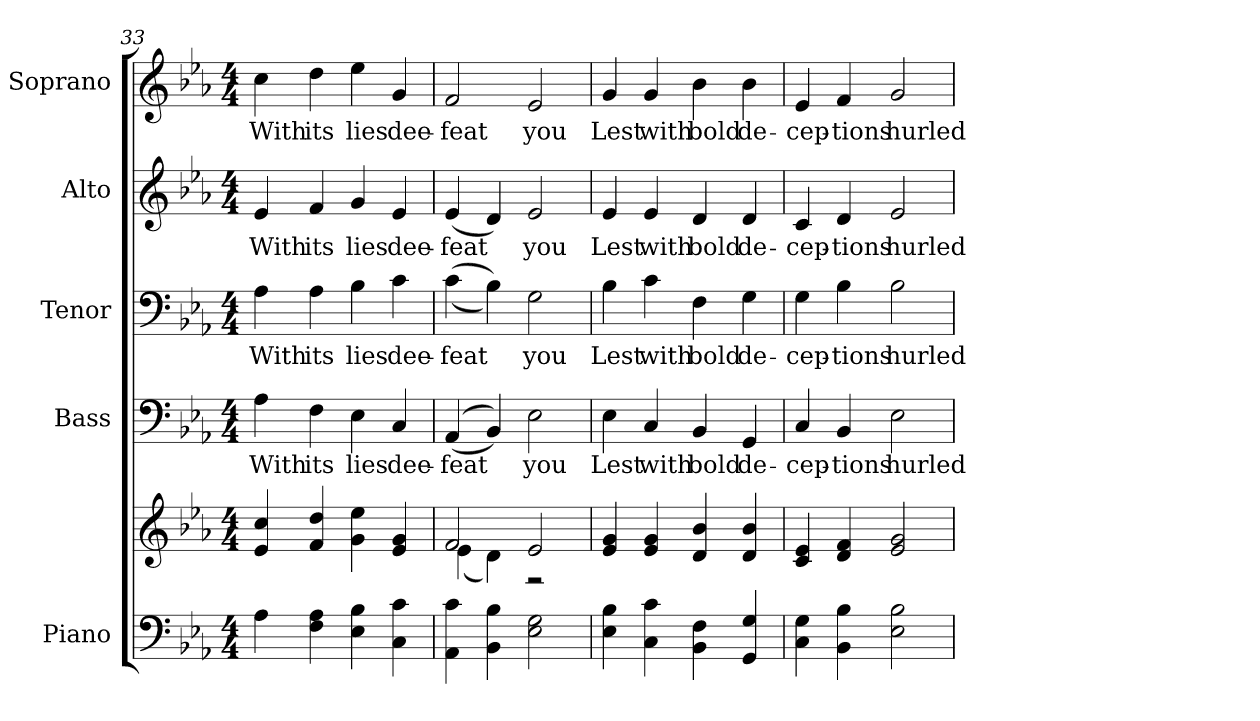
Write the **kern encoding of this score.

**kern	**kern	**kern	**text	**kern	**text	**kern	**text	**kern	**text
*part5	*part5	*part4	*part4	*part3	*part3	*part2	*part2	*part1	*part1
*staff6	*staff5	*staff4	*staff4	*staff3	*staff3	*staff2	*staff2	*staff1	*staff1
*I"Piano	*	*I"Bass	*	*I"Tenor	*	*I"Alto	*	*I"Soprano	*
*I'Pno.	*	*I'B.	*	*I'T.	*	*I'A.	*	*I'S.	*
!!LO:PB:g=z
*clefF4	*clefG2	*clefF4	*	*clefF4	*	*clefG2	*	*clefG2	*
*k[b-e-a-]	*k[b-e-a-]	*k[b-e-a-]	*	*k[b-e-a-]	*	*k[b-e-a-]	*	*k[b-e-a-]	*
*E-:	*E-:	*E-:	*	*E-:	*	*E-:	*	*E-:	*
*M4/4	*M4/4	*M4/4	*	*M4/4	*	*M4/4	*	*M4/4	*
=33	=33	=33	=33	=33	=33	=33	=33	=33	=33
!	!	!	!LO:LY:b:color=#000000	!	!	!	!	!	!
!	!	!	!	!	!LO:LY:b:color=#000000	!	!	!	!
!	!	!	!	!	!	!	!LO:LY:b:color=#000000	!	!
!	!	!	!	!	!	!	!	!	!LO:LY:b:color=#000000
4A-i\	4e-i/ 4cci	4A-i\	With	4A-i\	With	4e-i/	With	4cci\	With
!	!	!	!LO:LY:b:color=#000000	!	!	!	!	!	!
!	!	!	!	!	!LO:LY:b:color=#000000	!	!	!	!
!	!	!	!	!	!	!	!LO:LY:b:color=#000000	!	!
!	!	!	!	!	!	!	!	!	!LO:LY:b:color=#000000
4Fi\ 4A-i	4fi/ 4ddi	4Fi\	its	4A-i\	its	4fi/	its	4ddi\	its
!	!	!	!LO:LY:b:color=#000000	!	!	!	!	!	!
!	!	!	!	!	!LO:LY:b:color=#000000	!	!	!	!
!	!	!	!	!	!	!	!LO:LY:b:color=#000000	!	!
!	!	!	!	!	!	!	!	!	!LO:LY:b:color=#000000
4E-i\ 4B-i	4gi\ 4ee-i	4E-i\	lies	4B-i\	lies	4gi/	lies	4ee-i\	lies
!	!	!	!LO:LY:b:color=#000000	!	!	!	!	!	!
!	!	!	!	!	!LO:LY:b:color=#000000	!	!	!	!
!	!	!	!	!	!	!	!LO:LY:b:color=#000000	!	!
!	!	!	!	!	!	!	!	!	!LO:LY:b:color=#000000
4Ci\ 4ci	4e-i/ 4gi	4Ci/	dee-	4ci\	dee-	4e-i/	dee-	4gi/	dee-
=34	=34	=34	=34	=34	=34	=34	=34	=34	=34
*	*^	*	*	*	*	*	*	*	*
!	!	!	!	!LO:LY:b:color=#000000	!	!	!	!	!	!
!	!	!	!	!	!	!LO:LY:b:color=#000000	!	!	!	!
!	!	!	!	!	!	!	!	!LO:LY:b:color=#000000	!	!
!	!	!	!	!	!	!	!	!	!	!LO:LY:b:color=#000000
4AA-i\ 4ci	2fi/	(4e-i\	((4AA-i/	-feat	((4ci\	-feat	(4e-i/	-feat	2fi/	-feat
4BB-i\ 4B-i	.	4di\)	4BB-i/))	.	4B-i\))	.	4di/)	.	.	.
!	!	!	!	!LO:LY:b:color=#000000	!	!	!	!	!	!
!	!	!	!	!	!	!LO:LY:b:color=#000000	!	!	!	!
!	!	!	!	!	!	!	!	!LO:LY:b:color=#000000	!	!
!	!	!	!	!	!	!	!	!	!	!LO:LY:b:color=#000000
2E-i\ 2Gi	2e-i/	2r	2E-i\	you	2Gi\	you	2e-i/	you	2e-i/	you
*	*v	*v	*	*	*	*	*	*	*	*
!!LO:PB:g=z
=35	=35	=35	=35	=35	=35	=35	=35	=35	=35
*	*^	*	*	*	*	*	*	*	*
!	!	!	!	!LO:LY:b:color=#000000	!	!	!	!	!	!
*	*v	*v	*	*	*	*	*	*	*	*
*	*^	*	*	*	*	*	*	*	*
!	!	!	!	!	!	!LO:LY:b:color=#000000	!	!	!	!
*	*v	*v	*	*	*	*	*	*	*	*
*	*^	*	*	*	*	*	*	*	*
!	!	!	!	!	!	!	!	!LO:LY:b:color=#000000	!	!
*	*v	*v	*	*	*	*	*	*	*	*
*	*^	*	*	*	*	*	*	*	*
!	!	!	!	!	!	!	!	!	!	!LO:LY:b:color=#000000
*	*v	*v	*	*	*	*	*	*	*	*
4E-i\ 4B-i	4e-i/ 4gi	4E-i\	Lest	4B-i\	Lest	4e-i/	Lest	4gi/	Lest
!	!	!	!LO:LY:b:color=#000000	!	!	!	!	!	!
!	!	!	!	!	!LO:LY:b:color=#000000	!	!	!	!
!	!	!	!	!	!	!	!LO:LY:b:color=#000000	!	!
!	!	!	!	!	!	!	!	!	!LO:LY:b:color=#000000
4Ci\ 4ci	4e-i/ 4gi	4Ci/	with	4ci\	with	4e-i/	with	4gi/	with
!	!	!	!LO:LY:b:color=#000000	!	!	!	!	!	!
!	!	!	!	!	!LO:LY:b:color=#000000	!	!	!	!
!	!	!	!	!	!	!	!LO:LY:b:color=#000000	!	!
!	!	!	!	!	!	!	!	!	!LO:LY:b:color=#000000
4BB-i\ 4Fi	4di/ 4b-i	4BB-i/	bold	4Fi\	bold	4di/	bold	4b-i\	bold
!	!	!	!LO:LY:b:color=#000000	!	!	!	!	!	!
!	!	!	!	!	!LO:LY:b:color=#000000	!	!	!	!
!	!	!	!	!	!	!	!LO:LY:b:color=#000000	!	!
!	!	!	!	!	!	!	!	!	!LO:LY:b:color=#000000
4GGi/ 4Gi	4di/ 4b-i	4GGi/	de-	4Gi\	de-	4di/	de-	4b-i\	de-
=36	=36	=36	=36	=36	=36	=36	=36	=36	=36
!	!	!	!LO:LY:b:color=#000000	!	!	!	!	!	!
!	!	!	!	!	!LO:LY:b:color=#000000	!	!	!	!
!	!	!	!	!	!	!	!LO:LY:b:color=#000000	!	!
!	!	!	!	!	!	!	!	!	!LO:LY:b:color=#000000
4Ci\ 4Gi	4ci/ 4e-i	4Ci/	-cep-	4Gi\	-cep-	4ci/	-cep-	4e-i/	-cep-
!	!	!	!LO:LY:b:color=#000000	!	!	!	!	!	!
!	!	!	!	!	!LO:LY:b:color=#000000	!	!	!	!
!	!	!	!	!	!	!	!LO:LY:b:color=#000000	!	!
!	!	!	!	!	!	!	!	!	!LO:LY:b:color=#000000
4BB-i\ 4B-i	4di/ 4fi	4BB-i/	-tions	4B-i\	-tions	4di/	-tions	4fi/	-tions
!	!	!	!LO:LY:b:color=#000000	!	!	!	!	!	!
!	!	!	!	!	!LO:LY:b:color=#000000	!	!	!	!
!	!	!	!	!	!	!	!LO:LY:b:color=#000000	!	!
!	!	!	!	!	!	!	!	!	!LO:LY:b:color=#000000
2E-i\ 2B-i	2e-i/ 2gi	2E-i\	hurled	2B-i\	hurled	2e-i/	hurled	2gi/	hurled
=	=	=	=	=	=	=	=	=	=
*-	*-	*-	*-	*-	*-	*-	*-	*-	*-
